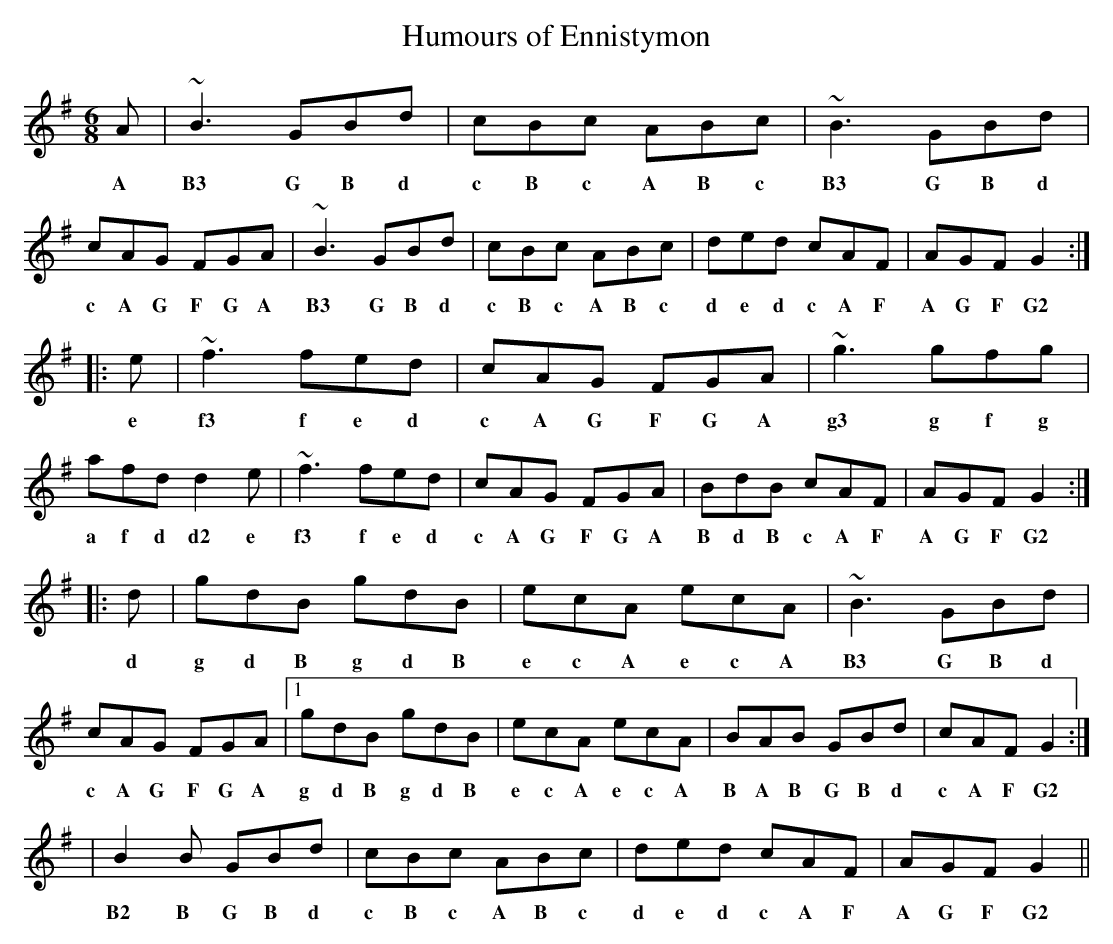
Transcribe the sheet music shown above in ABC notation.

X:1
T:Humours of Ennistymon
M:6/8
L:1/8
K:G
A|~B3 GBd|cBc ABc|~B3 GBd|cAG FGA|~B3 GBd|cBc ABc|ded cAF|AGF G2:|
w: A B3 G B d c B c A B c B3 G B d c A G F G A B3 G B d c B c A B c d e d c A F A G F G2
|:e|~f3 fed|cAG FGA|~g3 gfg|afd d2 e|~f3 fed|cAG FGA|BdB cAF|AGF G2:|
w: e f3 f e d c A G F G A g3 g f g a f d d2 e f3 f e d c A G F G A B d B c A F A G F G2
|:d|gdB gdB|ecA ecA|~B3 GBd|cAG FGA|1 gdB gdB|ecA ecA|BAB GBd|cAF G2:|2
w: d g d B g d B e c A e c A B3 G B d c A G F G A g d B g d B e c A e c A B A B G B d c A F G2
|B2B GBd|cBc ABc|ded cAF|AGF G2||
w: B2 B G B d c B c A B c d e d c A F A G F G2
